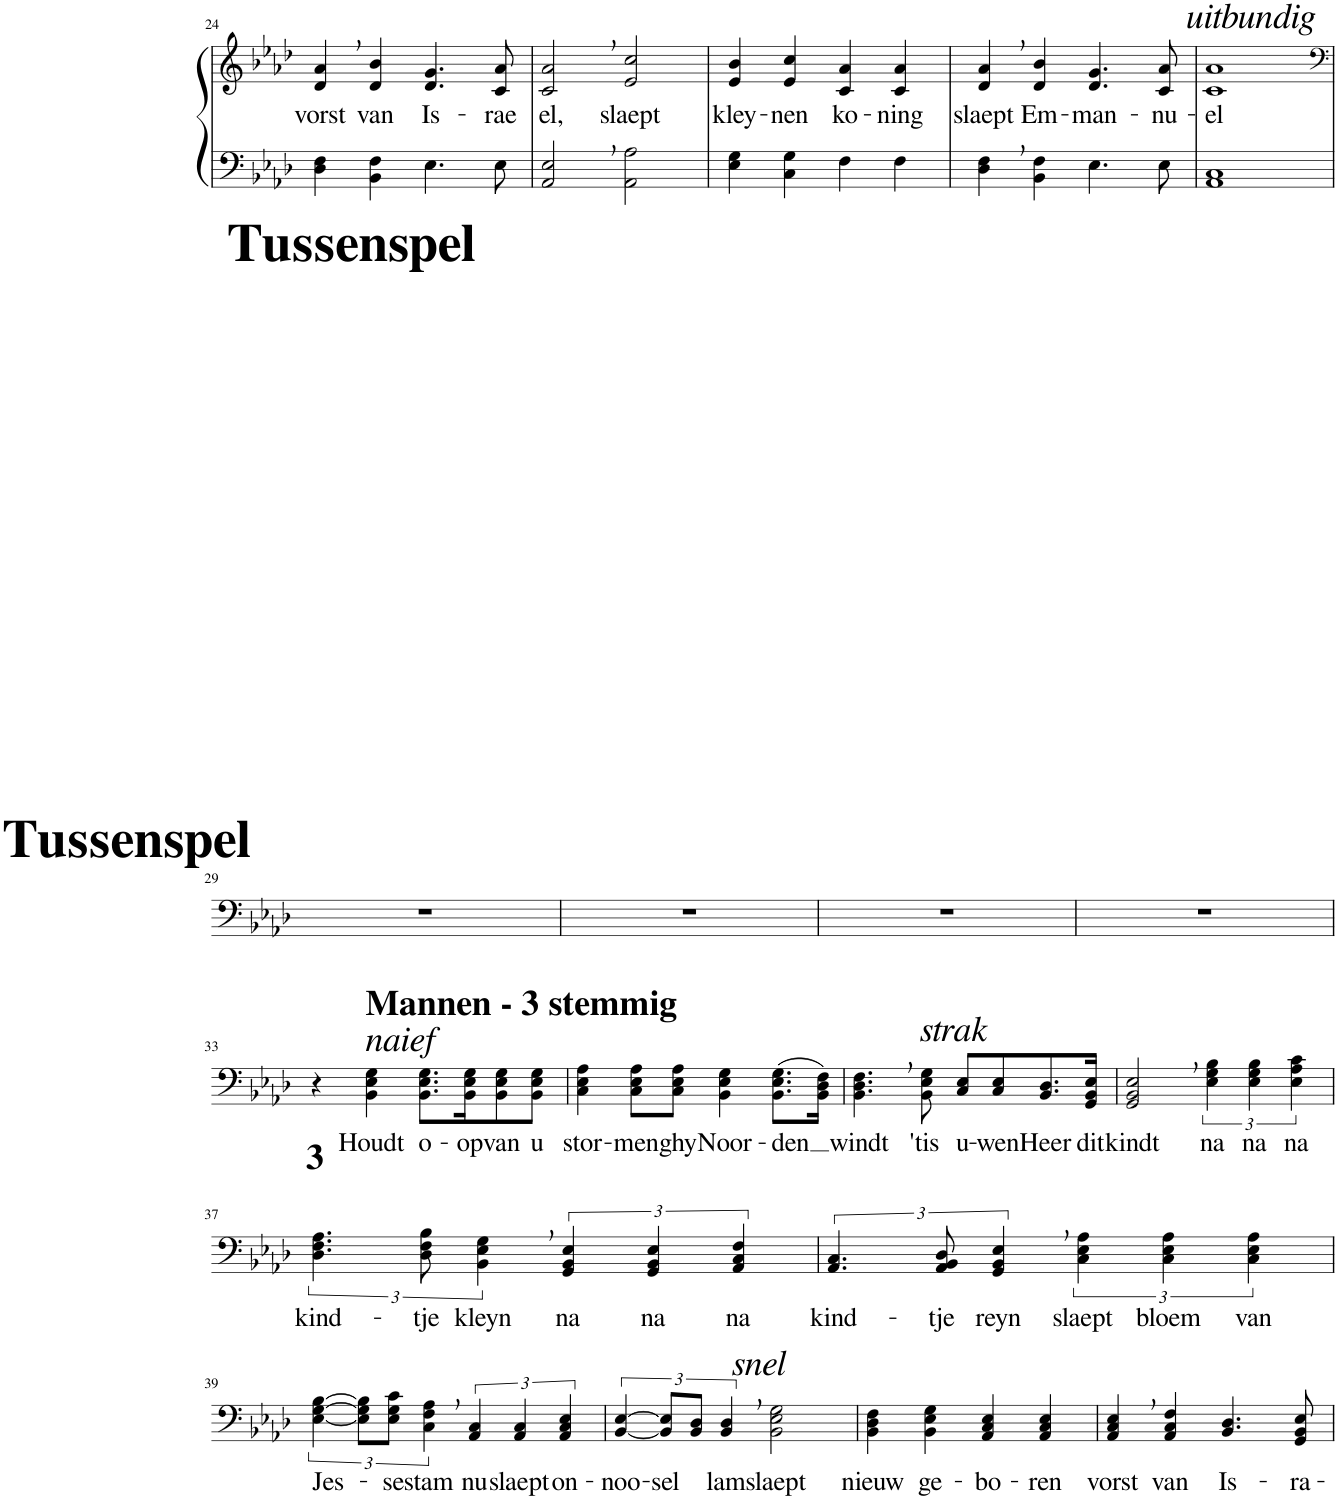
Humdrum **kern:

**kern	**kern	**text
*part1	*part1	*part1
*staff2	*staff1	*staff1
*I"Piano	*	*
*I'Pno.	*	*
!!LO:PB:g=z
*clefF4	*clefG2	*
*k[b-e-a-d-]	*k[b-e-a-d-]	*
*M2/2	*M2/2	*
=24	=24	=24
!LO:TX:b:B:t=Tussenspel	!	!
!LO:TX:b:B:t=Tussenspel	!	!
!	!	!LO:LY:b
4D-\ 4F\	4d-/, 4a-/,	vorst
!	!	!LO:LY:b
4BB-\ 4F\	4d-/ 4b-/	van
!	!	!LO:LY:b
4.E-\	4.d-/ 4.g/	Is-
!	!	!LO:LY:b
8E-\	8c/ 8a-/	-rae
=25	=25	=25
!	!	!LO:LY:b
2AA-/, 2E-/,	2c/, 2a-/,	el,
!	!	!LO:LY:b
2AA-\ 2A-\	2e-/ 2cc/	slaept
=26	=26	=26
!	!	!LO:LY:b
4E-\ 4G\	4e-/ 4b-/	kley-
!	!	!LO:LY:b
4C\ 4G\	4e-/ 4cc/	-nen
!	!	!LO:LY:b
4F\	4c/ 4a-/	ko-
!	!	!LO:LY:b
4F\	4c/ 4a-/	-ning
=27	=27	=27
!	!	!LO:LY:b
4D-\, 4F\,	4d-/, 4a-/,	slaept
!	!	!LO:LY:b
4BB-\ 4F\	4d-/ 4b-/	Em-
!	!	!LO:LY:b
4.E-\	4.d-/ 4.g/	-man-
!	!	!LO:LY:b
8E-\	8c/ 8a-/	-nu-
=28	=28	=28
!	!LO:TX:a:i:t=uitbundig	!
!	!	!LO:LY:b
1AA- 1C	1c 1a-	-el
!!LO:LB:g=z
=29	=29	=29
*	*clefF4	*
1r	1r	.
=30	=30	=30
1r	1r	.
=31	=31	=31
1r	1r	.
=32	=32	=32
1r	1r	.
!!LO:LB:g=z
=33	=33	=33
1r	4r	.
!	!LO:TX:a:B:t=Mannen - 3 stemmig	!
!	!LO:TX:a:i:t=naief	!
!	!	!LO:LY:b
.	4BB-\ 4E-\ 4G\	Houdt
!	!	!LO:LY:b
.	8.BB-\ 8.E-\ 8.G\L	o-
!	!	!LO:LY:b
.	16BB-\ 16E-\ 16G\K	-op
!	!	!LO:LY:b
.	8BB-\ 8E-\ 8G\	van
!	!	!LO:LY:b
.	8BB-\ 8E-\ 8G\J	u
=34	=34	=34
!	!	!LO:LY:b
1r	4C\ 4E-\ 4A-\	stor-
!	!	!LO:LY:b
.	8C\ 8E-\ 8A-\L	-men
!	!	!LO:LY:b
.	8C\ 8E-\ 8A-\J	ghy
!	!	!LO:LY:b
.	4BB-\ 4E-\ 4G\	Noor-
!	!	!LO:LY:b
.	(8.BB-\ 8.E-\ 8.G\L	-den
.	16BB-\ 16D-\ 16F\Jk)	.
=35	=35	=35
!	!	!LO:LY:b
1r	4.BB-\, 4.D-\, 4.F\,	windt
!	!LO:TX:a:i:t=strak	!
!	!	!LO:LY:b
.	8BB-\ 8E-\ 8G\	'tis
!	!	!LO:LY:b
.	8C/ 8E-/L	u-
!	!	!LO:LY:b
.	8C/ 8E-/	-wen
!	!	!LO:LY:b
.	8.BB-/ 8.D-/	Heer
!	!	!LO:LY:b
.	16GG/ 16BB-/ 16E-/Jk	dit
=36	=36	=36
!	!	!LO:LY:b
1r	2GG/, 2BB-/, 2E-/,	kindt
!	!	!LO:LY:b
.	6E-\ 6G\ 6B-\	na
!	!	!LO:LY:b
.	6E-\ 6G\ 6B-\	na
!	!	!LO:LY:b
.	6E-\ 6A-\ 6c\	na
!!LO:LB:g=z
=37	=37	=37
!	!LO:TX:a:B:t=3	!
!	!	!LO:LY:b
1r	6.D-\ 6.F\ 6.A-\	kind-
!	!	!LO:LY:b
.	12D-\ 12F\ 12B-\	tje
!	!	!LO:LY:b
.	6BB-\, 6E-\, 6G\,	kleyn
!	!	!LO:LY:b
.	6GG/ 6BB-/ 6E-/	na
!	!	!LO:LY:b
.	6GG/ 6BB-/ 6E-/	na
!	!	!LO:LY:b
.	6AA-/ 6C/ 6F/	na
=38	=38	=38
!	!	!LO:LY:b
1r	6.AA-/ 6.C/	kind-
!	!	!LO:LY:b
.	12AA-/ 12BB-/ 12D-/	-tje
!	!	!LO:LY:b
.	6GG/, 6BB-/, 6E-/,	reyn
!	!	!LO:LY:b
.	6C\ 6E-\ 6A-\	slaept
!	!	!LO:LY:b
.	6C\ 6E-\ 6A-\	bloem
!	!	!LO:LY:b
.	6C\ 6E-\ 6A-\	van
!!LO:LB:g=z
=39	=39	=39
!	!	!LO:LY:b
1r	[6E-\ [6G\ [6B-\	Jes-
.	12E-\] 12G\] 12B-\]L	.
!	!	!LO:LY:b
.	12E-\ 12G\ 12c\J	-se
!	!	!LO:LY:b
.	6C\, 6F\, 6A-\,	stam
!	!	!LO:LY:b
.	6AA-/ 6C/	nu
!	!	!LO:LY:b
.	6AA-/ 6C/	slaept
!	!	!LO:LY:b
.	6AA-/ 6C/ 6E-/	on-
=40	=40	=40
!	!	!LO:LY:b
1r	[6BB-/ [6E-/	noo-
!	!	!LO:LY:b
.	12BB-/] 12E-/]L	-sel
.	12BB-/ 12D-/J	.
!	!	!LO:LY:b
.	6BB-/, 6D-/,	lam
!	!LO:TX:a:i:t=snel	!
!	!	!LO:LY:b
.	2BB-\ 2E-\ 2G\	slaept
=41	=41	=41
!	!	!LO:LY:b
1r	4BB-\ 4D-\ 4F\	nieuw
!	!	!LO:LY:b
.	4BB-\ 4E-\ 4G\	ge-
!	!	!LO:LY:b
.	4AA-/ 4C/ 4E-/	-bo-
!	!	!LO:LY:b
.	4AA-/ 4C/ 4E-/	-ren
=42	=42	=42
!	!	!LO:LY:b
1r	4AA-/, 4C/, 4E-/,	vorst
!	!	!LO:LY:b
.	4AA-/ 4C/ 4F/	van
!	!	!LO:LY:b
.	4.BB-/ 4.D-/	Is-
!	!	!LO:LY:b
.	8GG/ 8BB-/ 8E-/	-ra-
=	=	=
*-	*-	*-
